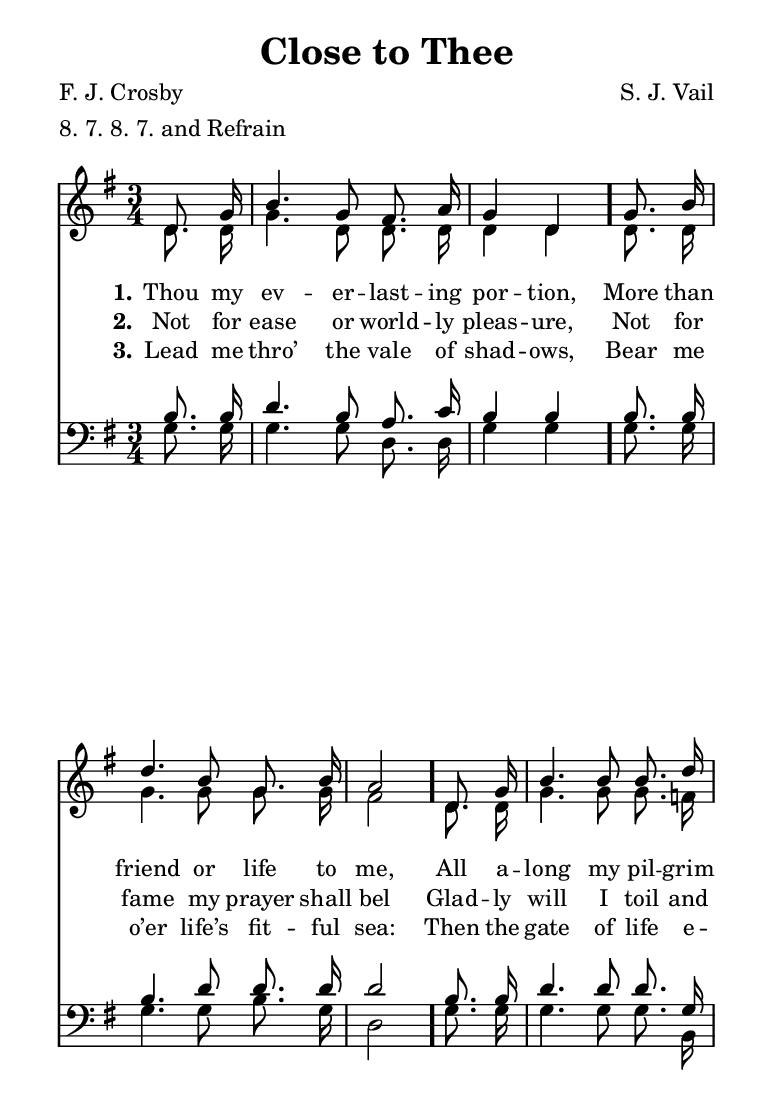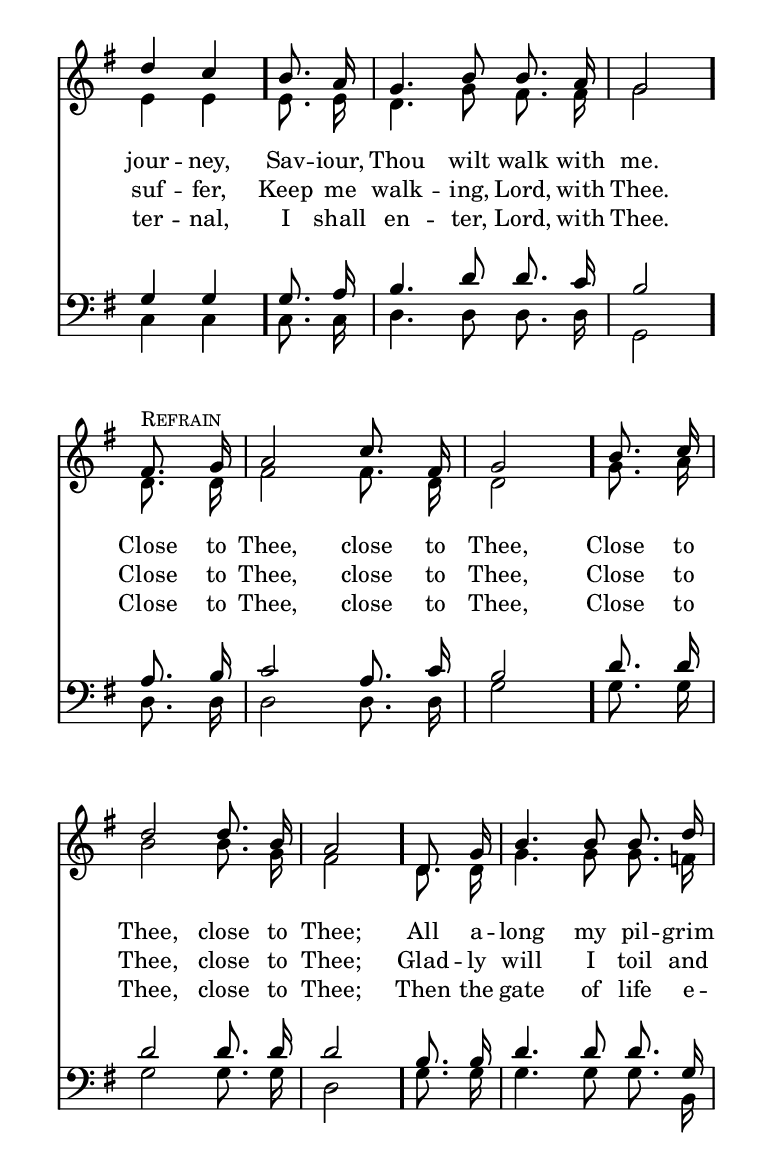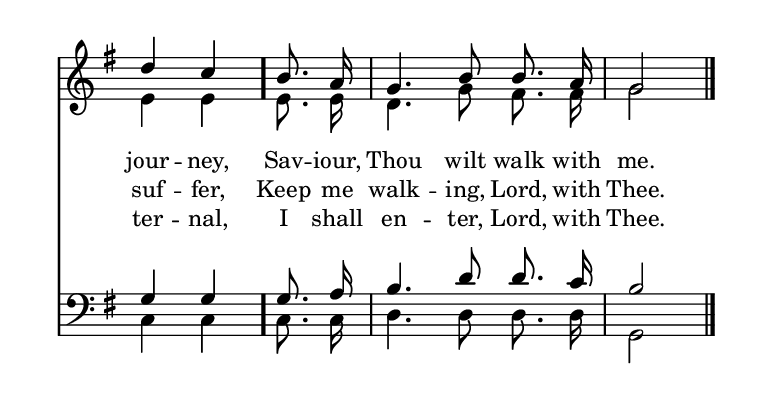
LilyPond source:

\include "common/global.ily"
\paper {
  \include "common/paper.ily"
}

\header{
  hymnnumber = "213"
  title = "Close to Thee"
  tunename = ""
  meter = "8. 7. 8. 7. and Refrain"
  poet = "F. J. Crosby"
  composer = "S. J. Vail"
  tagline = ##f
}

global = {
  \include "common/overrides.ily"
  \override Staff.TimeSignature.style = #'()
  \time 3/4
  \override Score.MetronomeMark.transparent = ##t % hide all fermata changes too
  \tempo 4=80
  \key g \major
  \partial 4
  \autoBeamOff
}

patternA = { c8. c16 | c4. c8 c8. c16 | c4 c }
patternB = { c8. c16 | c4. c8 c8. c16 | c2 }
patternC = { c8. c16 | c2 }

notesSoprano = {
\global
\relative c' {

  d8. g16 | b4. g8 fis8. a16 | g4 d
  \changePitch \patternB { g b | d b g b | a }
  \changePitch \patternA { d, g | b b b d | d c }
  \changePitch \patternB { b a | g b b a | g }

  << s^\markup { \small \caps "Refrain" }
  \changePitch \patternC { fis g | a c fis, | g } >>
  \changePitch \patternC { b c | d d b | a }
  \changePitch \patternA { d, g | b b b d | d c }
  \changePitch \patternB { b a | g b b a | g }

  \bar "|."

}
}

notesAlto = {
\global
\relative e' {

  \changePitch \patternA { d d | g d d d | d d }
  \changePitch \patternB { d d | g g g g | fis }
  \changePitch \patternA { d d | g g g f | e e }
  \changePitch \patternB { e e | d g fis fis | g }

  \changePitch \patternC { d d | fis fis d | d }
  \changePitch \patternC { g a | b b g | fis }
  \changePitch \patternA { d d | g g g f | e e }
  \changePitch \patternB { e e | d g fis fis | g }

}
}

notesTenor = {
\global
\relative a {

  \changePitch \patternA { b b | d b a c | b b }
  \changePitch \patternB { b b | b d d d | d }
  \changePitch \patternA { b b | d d d g, | g g }
  \changePitch \patternB { g a | b d d c | b }

  \changePitch \patternC { a b | c a c | b }
  \changePitch \patternC { d d | d d d | d }
  \changePitch \patternA { b b | d d d g, | g g }
  \changePitch \patternB { g a | b d d c | b }

}
}

notesBass = {
\global
\relative f {

  \changePitch \patternA { g g | g g d d | g g }
  \changePitch \patternB { g g | g g b g | d }
  \changePitch \patternA { g g | g g g b, | c c }
  \changePitch \patternB { c c | d d d d | g, }

  \changePitch \patternC { d' d | d d d | g }
  \changePitch \patternC { g g | g g g | d }
  \changePitch \patternA { g g | g g g b, | c c }
  \changePitch \patternB { c c | d d d d | g, }

}
}

RefrainA = \lyricmode {

Close to Thee, close to Thee, \bar "."
Close to Thee, close to Thee; \bar "."
All a -- long my pil -- grim jour -- ney, \bar "."
Sav -- iour, Thou wilt walk with me. \bar "."

}

wordsA = \lyricmode {
\set stanza = "1."

Thou my ev -- er -- last -- ing por -- tion, \bar "."
More than friend or life to me, \bar "."
All a -- long my pil -- grim jour -- ney, \bar "."
Sav -- iour, Thou wilt walk with me. \bar "."

\RefrainA

}

RefrainB = \lyricmode {

Close to Thee, close to Thee,
Close to Thee, close to Thee;
Glad -- ly will I toil and suf -- fer,
Keep me walk -- ing, Lord, with Thee.

}

wordsB = \lyricmode {
\set stanza = "2."

Not for ease or world -- ly pleas -- ure,
Not for fame my prayer shall bel
Glad -- ly will I toil and suf -- fer,
Keep me walk -- ing, Lord, with Thee.

\RefrainB

}

RefrainC = \lyricmode {

Close to Thee, close to Thee,
Close to Thee, close to Thee;
Then the gate of life e -- ter -- nal,
I shall en -- ter, Lord, with Thee.

}

wordsC = \lyricmode {
\set stanza = "3."

Lead me thro’ the vale of shad -- ows,
Bear me o’er life’s fit -- ful sea:
Then the gate of life e -- ter -- nal,
I shall en -- ter, Lord, with Thee.

\RefrainC

}

\score {
  \context ChoirStaff <<
    \context Staff = upper <<
      \set ChoirStaff.systemStartDelimiter = #'SystemStartBar
      \context Voice  = sopranos { \voiceOne << \notesSoprano >> }
      \context Voice  = altos { \voiceTwo << \notesAlto >> }
      \context Lyrics = one   \lyricsto sopranos \wordsA
      \context Lyrics = two   \lyricsto sopranos \wordsB
      \context Lyrics = three \lyricsto sopranos \wordsC
    >>
    \context Staff = men <<
      \clef bass
      \context Voice  = tenors { \voiceOne << \notesTenor >> }
      \context Voice  = basses { \voiceTwo << \notesBass >> }
    >>
  >>
  \layout {
    \include "common/layout.ily"
  }
  \midi{
    \include "common/midi.ily"
  }
}

\version "2.18.2"  % necessary for upgrading to future LilyPond versions.

% vi:set et ts=2 sw=2 ai nocindent syntax=lilypond:
